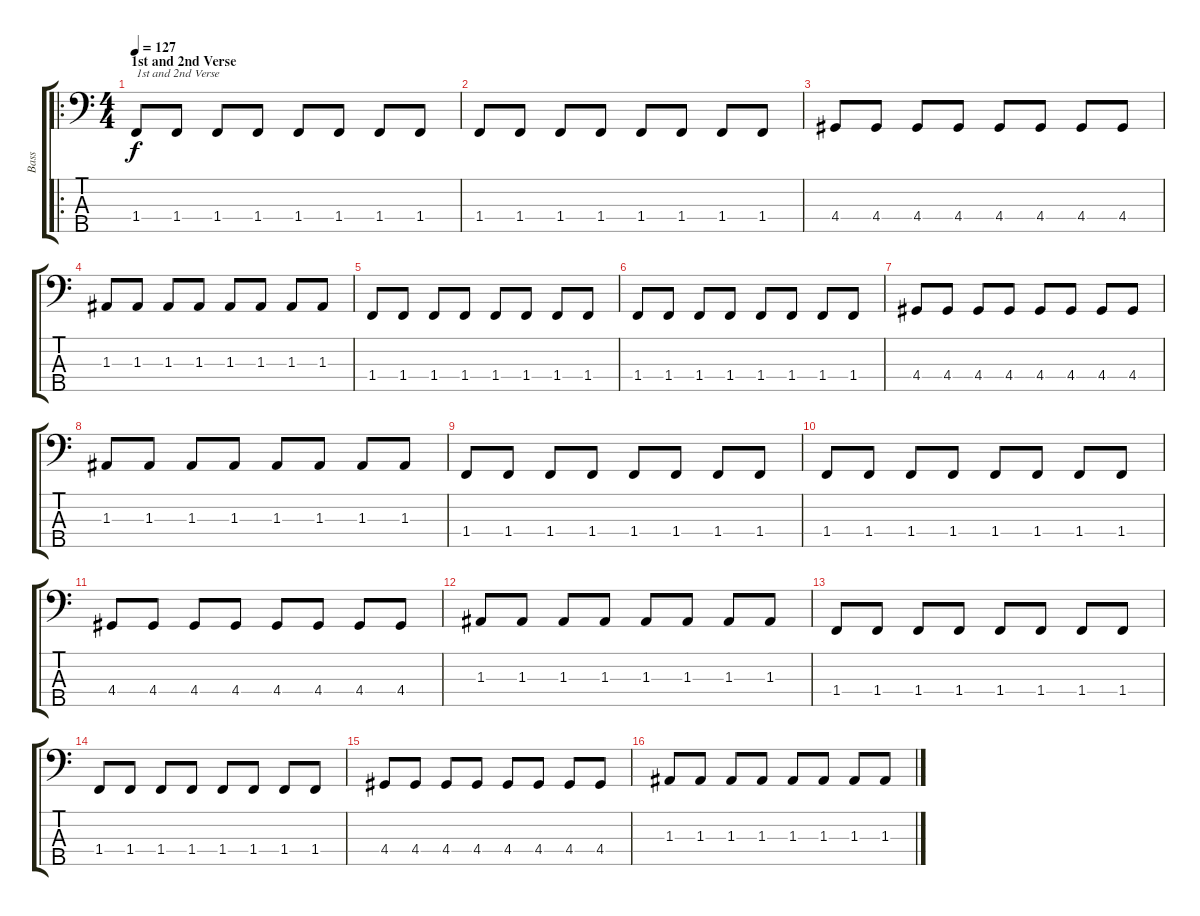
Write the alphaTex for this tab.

\track ("Bass" "Bass") {instrument electricbassfinger}
\staff {score tabs}
\tuning (G2 D2 A1 E1 B0) {hide}
\ro
\ts (4 4)
\section ("" "1st and 2nd Verse")
\tempo 127
\clef f4
\ks c
1.4.8{txt "1st and 2nd Verse" dy f} 1.4.8 1.4.8 1.4.8 1.4.8 1.4.8 1.4.8 1.4.8 |
1.4.8 1.4.8 1.4.8 1.4.8 1.4.8 1.4.8 1.4.8 1.4.8 |
4.4.8 4.4.8 4.4.8 4.4.8 4.4.8 4.4.8 4.4.8 4.4.8 |
1.3.8 1.3.8 1.3.8 1.3.8 1.3.8 1.3.8 1.3.8 1.3.8 |
1.4.8 1.4.8 1.4.8 1.4.8 1.4.8 1.4.8 1.4.8 1.4.8 |
1.4.8 1.4.8 1.4.8 1.4.8 1.4.8 1.4.8 1.4.8 1.4.8 |
4.4.8 4.4.8 4.4.8 4.4.8 4.4.8 4.4.8 4.4.8 4.4.8 |
1.3.8 1.3.8 1.3.8 1.3.8 1.3.8 1.3.8 1.3.8 1.3.8 |
1.4.8 1.4.8 1.4.8 1.4.8 1.4.8 1.4.8 1.4.8 1.4.8 |
1.4.8 1.4.8 1.4.8 1.4.8 1.4.8 1.4.8 1.4.8 1.4.8 |
4.4.8 4.4.8 4.4.8 4.4.8 4.4.8 4.4.8 4.4.8 4.4.8 |
1.3.8 1.3.8 1.3.8 1.3.8 1.3.8 1.3.8 1.3.8 1.3.8 |
1.4.8 1.4.8 1.4.8 1.4.8 1.4.8 1.4.8 1.4.8 1.4.8 |
1.4.8 1.4.8 1.4.8 1.4.8 1.4.8 1.4.8 1.4.8 1.4.8 |
4.4.8 4.4.8 4.4.8 4.4.8 4.4.8 4.4.8 4.4.8 4.4.8 |
1.3.8 1.3.8 1.3.8 1.3.8 1.3.8 1.3.8 1.3.8 1.3.8
